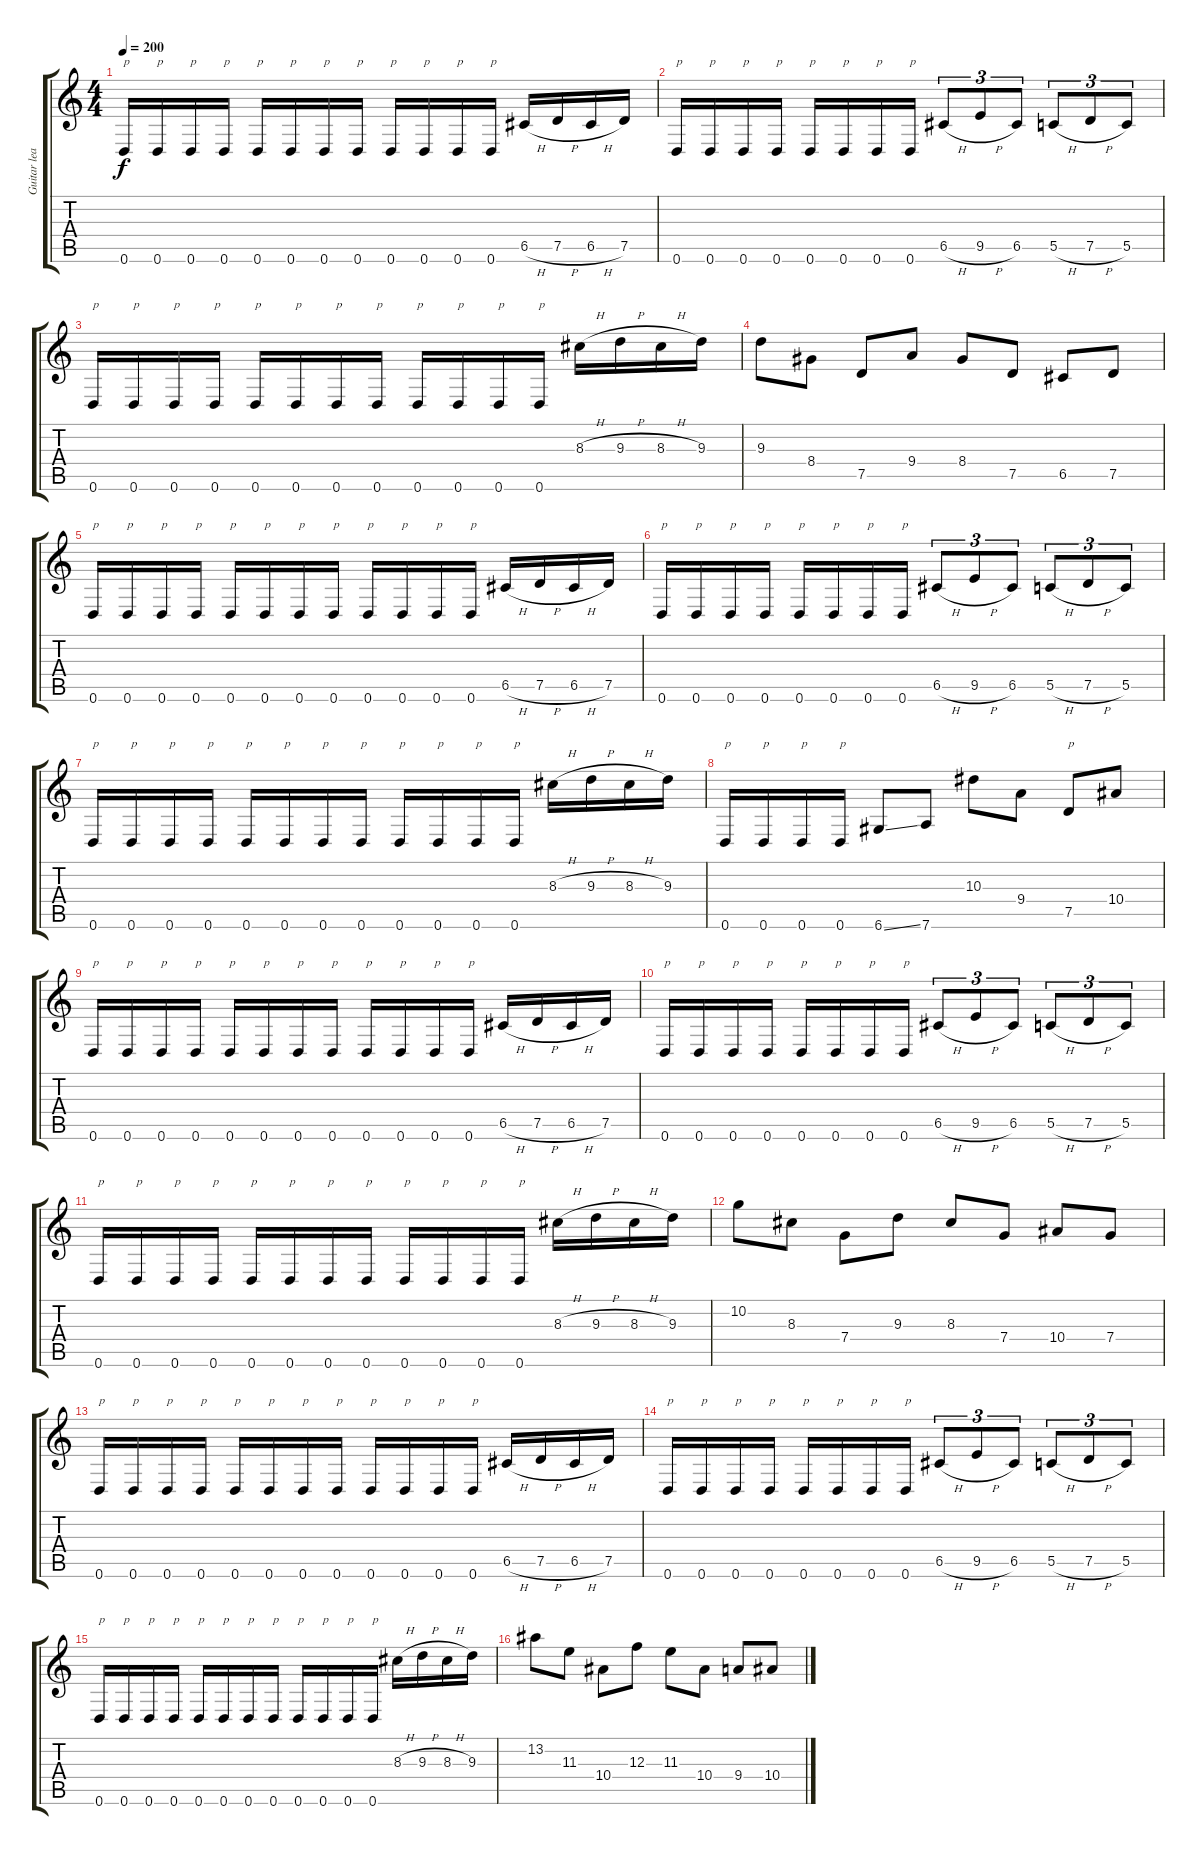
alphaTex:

\track ("Guitar lead 1" "Guitar lea") {instrument distortionguitar}
\staff {score tabs}
\tuning (D4 A3 F3 C3 G2 D2) {hide}
\ts (4 4)
\tempo 200
\clef g2
\ks c
0.6.16{txt "p" dy f} 0.6.16{txt "p"} 0.6.16{txt "p"} 0.6.16{txt "p"} 0.6.16{txt "p"} 0.6.16{txt "p"} 0.6.16{txt "p"} 0.6.16{txt "p"} 0.6.16{txt "p"} 0.6.16{txt "p"} 0.6.16{txt "p"} 0.6.16{txt "p"} 6.5{h}.16 7.5{h}.16 6.5{h}.16 7.5.16 |
0.6.16{txt "p"} 0.6.16{txt "p"} 0.6.16{txt "p"} 0.6.16{txt "p"} 0.6.16{txt "p"} 0.6.16{txt "p"} 0.6.16{txt "p"} 0.6.16{txt "p"} 6.5{h}.8{tu (3 2)} 9.5{h}.8{tu (3 2)} 6.5.8{tu (3 2)} 5.5{h}.8{tu (3 2)} 7.5{h}.8{tu (3 2)} 5.5.8{tu (3 2)} |
0.6.16{txt "p"} 0.6.16{txt "p"} 0.6.16{txt "p"} 0.6.16{txt "p"} 0.6.16{txt "p"} 0.6.16{txt "p"} 0.6.16{txt "p"} 0.6.16{txt "p"} 0.6.16{txt "p"} 0.6.16{txt "p"} 0.6.16{txt "p"} 0.6.16{txt "p"} 8.3{h}.16 9.3{h}.16 8.3{h}.16 9.3.16 |
9.3.8 8.4.8 7.5.8 9.4.8 8.4.8 7.5.8 6.5.8 7.5.8 |
0.6.16{txt "p"} 0.6.16{txt "p"} 0.6.16{txt "p"} 0.6.16{txt "p"} 0.6.16{txt "p"} 0.6.16{txt "p"} 0.6.16{txt "p"} 0.6.16{txt "p"} 0.6.16{txt "p"} 0.6.16{txt "p"} 0.6.16{txt "p"} 0.6.16{txt "p"} 6.5{h}.16 7.5{h}.16 6.5{h}.16 7.5.16 |
0.6.16{txt "p"} 0.6.16{txt "p"} 0.6.16{txt "p"} 0.6.16{txt "p"} 0.6.16{txt "p"} 0.6.16{txt "p"} 0.6.16{txt "p"} 0.6.16{txt "p"} 6.5{h}.8{tu (3 2)} 9.5{h}.8{tu (3 2)} 6.5.8{tu (3 2)} 5.5{h}.8{tu (3 2)} 7.5{h}.8{tu (3 2)} 5.5.8{tu (3 2)} |
0.6.16{txt "p"} 0.6.16{txt "p"} 0.6.16{txt "p"} 0.6.16{txt "p"} 0.6.16{txt "p"} 0.6.16{txt "p"} 0.6.16{txt "p"} 0.6.16{txt "p"} 0.6.16{txt "p"} 0.6.16{txt "p"} 0.6.16{txt "p"} 0.6.16{txt "p"} 8.3{h}.16 9.3{h}.16 8.3{h}.16 9.3.16 |
0.6.16{txt "p"} 0.6.16{txt "p"} 0.6.16{txt "p"} 0.6.16{txt "p"} 6.6{ss}.8 7.6.8 10.3.8 9.4.8 7.5.8{txt "p"} 10.4.8 |
0.6.16{txt "p"} 0.6.16{txt "p"} 0.6.16{txt "p"} 0.6.16{txt "p"} 0.6.16{txt "p"} 0.6.16{txt "p"} 0.6.16{txt "p"} 0.6.16{txt "p"} 0.6.16{txt "p"} 0.6.16{txt "p"} 0.6.16{txt "p"} 0.6.16{txt "p"} 6.5{h}.16 7.5{h}.16 6.5{h}.16 7.5.16 |
0.6.16{txt "p"} 0.6.16{txt "p"} 0.6.16{txt "p"} 0.6.16{txt "p"} 0.6.16{txt "p"} 0.6.16{txt "p"} 0.6.16{txt "p"} 0.6.16{txt "p"} 6.5{h}.8{tu (3 2)} 9.5{h}.8{tu (3 2)} 6.5.8{tu (3 2)} 5.5{h}.8{tu (3 2)} 7.5{h}.8{tu (3 2)} 5.5.8{tu (3 2)} |
0.6.16{txt "p"} 0.6.16{txt "p"} 0.6.16{txt "p"} 0.6.16{txt "p"} 0.6.16{txt "p"} 0.6.16{txt "p"} 0.6.16{txt "p"} 0.6.16{txt "p"} 0.6.16{txt "p"} 0.6.16{txt "p"} 0.6.16{txt "p"} 0.6.16{txt "p"} 8.3{h}.16 9.3{h}.16 8.3{h}.16 9.3.16 |
10.2.8 8.3.8 7.4.8 9.3.8 8.3.8 7.4.8 10.4.8 7.4.8 |
0.6.16{txt "p"} 0.6.16{txt "p"} 0.6.16{txt "p"} 0.6.16{txt "p"} 0.6.16{txt "p"} 0.6.16{txt "p"} 0.6.16{txt "p"} 0.6.16{txt "p"} 0.6.16{txt "p"} 0.6.16{txt "p"} 0.6.16{txt "p"} 0.6.16{txt "p"} 6.5{h}.16 7.5{h}.16 6.5{h}.16 7.5.16 |
0.6.16{txt "p"} 0.6.16{txt "p"} 0.6.16{txt "p"} 0.6.16{txt "p"} 0.6.16{txt "p"} 0.6.16{txt "p"} 0.6.16{txt "p"} 0.6.16{txt "p"} 6.5{h}.8{tu (3 2)} 9.5{h}.8{tu (3 2)} 6.5.8{tu (3 2)} 5.5{h}.8{tu (3 2)} 7.5{h}.8{tu (3 2)} 5.5.8{tu (3 2)} |
0.6.16{txt "p"} 0.6.16{txt "p"} 0.6.16{txt "p"} 0.6.16{txt "p"} 0.6.16{txt "p"} 0.6.16{txt "p"} 0.6.16{txt "p"} 0.6.16{txt "p"} 0.6.16{txt "p"} 0.6.16{txt "p"} 0.6.16{txt "p"} 0.6.16{txt "p"} 8.3{h}.16 9.3{h}.16 8.3{h}.16 9.3.16 |
13.2.8 11.3.8 10.4.8 12.3.8 11.3.8 10.4.8 9.4.8 10.4.8
